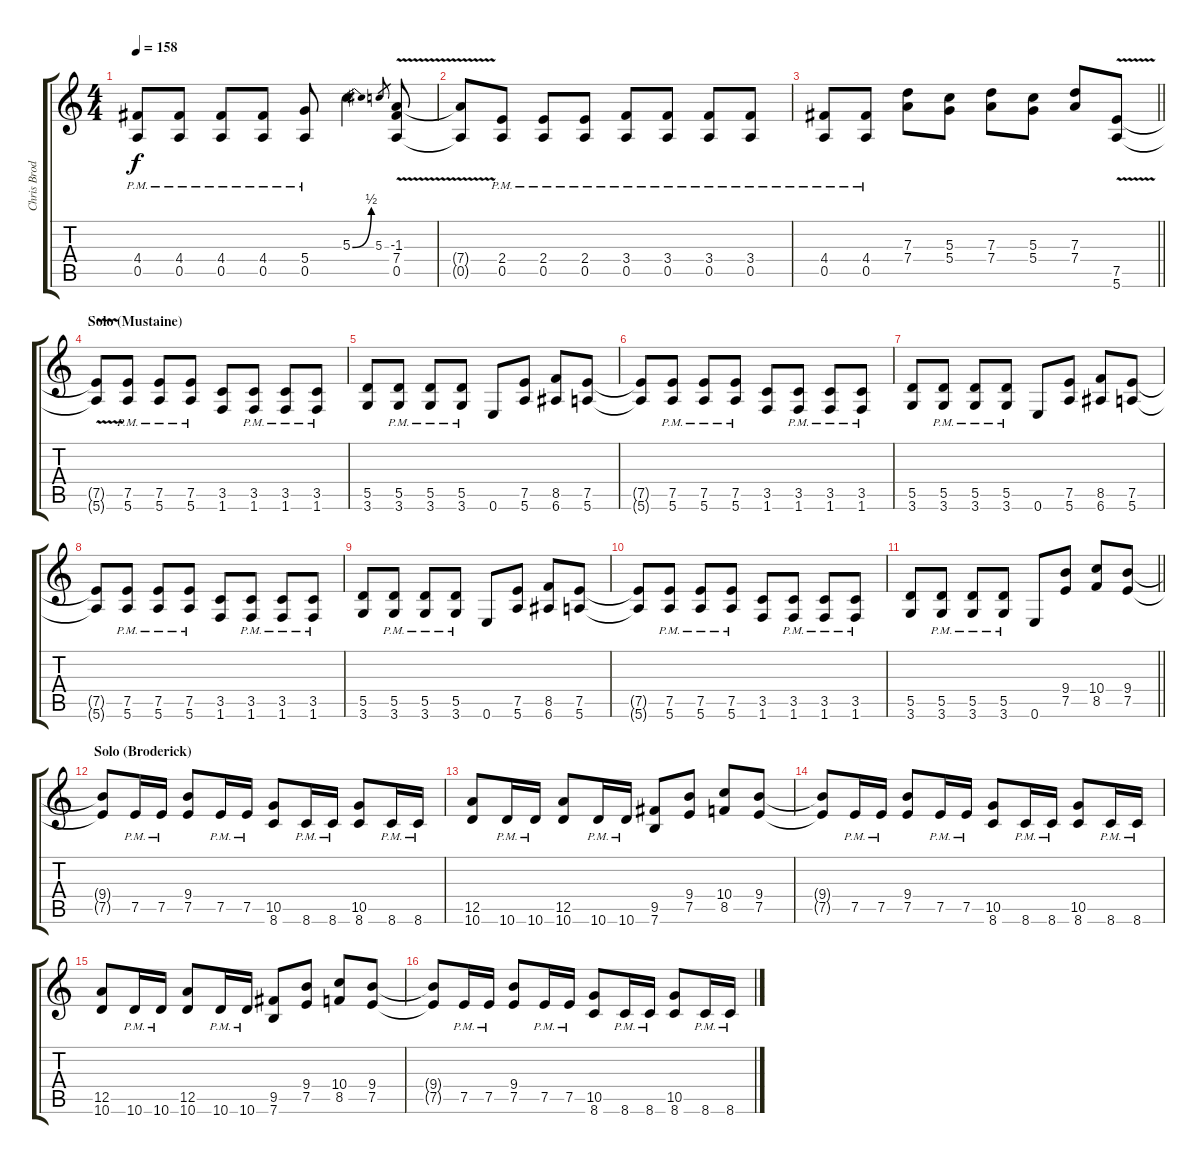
\track ("Chris Broderick" "Chris Brod") {instrument distortionguitar}
\staff {score tabs}
\tuning (E4 B3 G3 D3 A2 E2) {hide}
\ts (4 4)
\tempo 158
\clef g2
\ks c
(4.4{pm} 0.5{pm}).8{dy f} (4.4{pm} 0.5{pm}).8 (4.4{pm} 0.5{pm}).8 (4.4{pm} 0.5{pm}).8 (5.4{pm} 0.5{pm}).8 5.3{be (bend 0 0 60 2)}.4 5.3.8{gr} (-1.3 7.4{v} 0.5{v}).8 |
(7.4{v t} 0.5{v t}).8 (2.4{pm} 0.5{pm}).8 (2.4{pm} 0.5{pm}).8 (2.4{pm} 0.5{pm}).8 (3.4{pm} 0.5{pm}).8 (3.4{pm} 0.5{pm}).8 (3.4{pm} 0.5{pm}).8 (3.4{pm} 0.5{pm}).8 |
\barLineRight lightlight
(4.4{pm} 0.5{pm}).8 (4.4{pm} 0.5{pm}).8 (7.3 7.4).8 (5.3 5.4).8 (7.3 7.4).8 (5.3 5.4).8 (7.3 7.4).8 (7.5{v} 5.6).8 |
\section ("" "Solo (Mustaine)")
(7.5{t} 5.6{t}).8 (7.5{pm} 5.6{pm}).8 (7.5{pm} 5.6{pm}).8 (7.5{pm} 5.6{pm}).8 (3.5 1.6).8 (3.5{pm} 1.6{pm}).8 (3.5{pm} 1.6{pm}).8 (3.5{pm} 1.6{pm}).8 |
(5.5 3.6).8 (5.5{pm} 3.6{pm}).8 (5.5{pm} 3.6{pm}).8 (5.5{pm} 3.6{pm}).8 0.6.8 (7.5 5.6).8 (8.5 6.6).8 (7.5 5.6).8 |
(7.5{t} 5.6{t}).8 (7.5{pm} 5.6{pm}).8 (7.5{pm} 5.6{pm}).8 (7.5{pm} 5.6{pm}).8 (3.5 1.6).8 (3.5{pm} 1.6{pm}).8 (3.5{pm} 1.6{pm}).8 (3.5{pm} 1.6{pm}).8 |
(5.5 3.6).8 (5.5{pm} 3.6{pm}).8 (5.5{pm} 3.6{pm}).8 (5.5{pm} 3.6{pm}).8 0.6.8 (7.5 5.6).8 (8.5 6.6).8 (7.5 5.6).8 |
(7.5{t} 5.6{t}).8 (7.5{pm} 5.6{pm}).8 (7.5{pm} 5.6{pm}).8 (7.5{pm} 5.6{pm}).8 (3.5 1.6).8 (3.5{pm} 1.6{pm}).8 (3.5{pm} 1.6{pm}).8 (3.5{pm} 1.6{pm}).8 |
(5.5 3.6).8 (5.5{pm} 3.6{pm}).8 (5.5{pm} 3.6{pm}).8 (5.5{pm} 3.6{pm}).8 0.6.8 (7.5 5.6).8 (8.5 6.6).8 (7.5 5.6).8 |
(7.5{t} 5.6{t}).8 (7.5{pm} 5.6{pm}).8 (7.5{pm} 5.6{pm}).8 (7.5{pm} 5.6{pm}).8 (3.5 1.6).8 (3.5{pm} 1.6{pm}).8 (3.5{pm} 1.6{pm}).8 (3.5{pm} 1.6{pm}).8 |
\barLineRight lightlight
(5.5 3.6).8 (5.5{pm} 3.6{pm}).8 (5.5{pm} 3.6{pm}).8 (5.5{pm} 3.6{pm}).8 0.6.8 (9.4 7.5).8 (10.4 8.5).8 (9.4 7.5).8 |
\section ("" "Solo (Broderick)")
(9.4{t} 7.5{t}).8 7.5{pm}.16 7.5{pm}.16 (9.4 7.5).8 7.5{pm}.16 7.5{pm}.16 (10.5 8.6).8 8.6{pm}.16 8.6{pm}.16 (10.5 8.6).8 8.6{pm}.16 8.6{pm}.16 |
(12.5 10.6).8 10.6{pm}.16 10.6{pm}.16 (12.5 10.6).8 10.6{pm}.16 10.6{pm}.16 (9.5 7.6).8 (9.4 7.5).8 (10.4 8.5).8 (9.4 7.5).8 |
(9.4{t} 7.5{t}).8 7.5{pm}.16 7.5{pm}.16 (9.4 7.5).8 7.5{pm}.16 7.5{pm}.16 (10.5 8.6).8 8.6{pm}.16 8.6{pm}.16 (10.5 8.6).8 8.6{pm}.16 8.6{pm}.16 |
(12.5 10.6).8 10.6{pm}.16 10.6{pm}.16 (12.5 10.6).8 10.6{pm}.16 10.6{pm}.16 (9.5 7.6).8 (9.4 7.5).8 (10.4 8.5).8 (9.4 7.5).8 |
(9.4{t} 7.5{t}).8 7.5{pm}.16 7.5{pm}.16 (9.4 7.5).8 7.5{pm}.16 7.5{pm}.16 (10.5 8.6).8 8.6{pm}.16 8.6{pm}.16 (10.5 8.6).8 8.6{pm}.16 8.6{pm}.16
